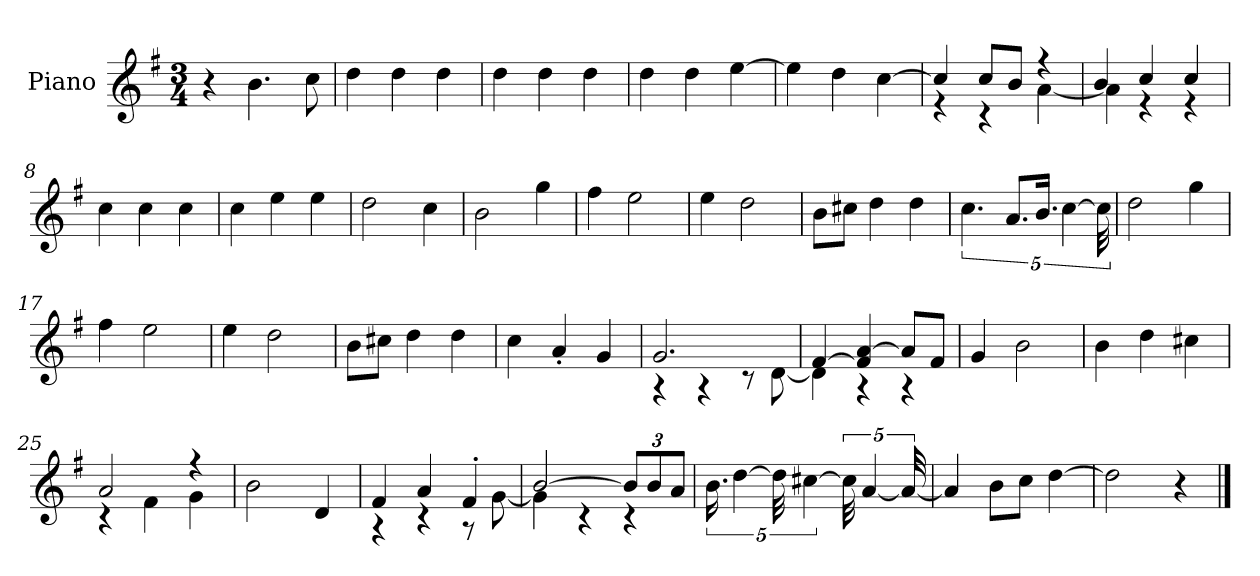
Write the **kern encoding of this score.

**kern
*part1
*staff1
*I"Piano
*I'P-no
*clefG2
*k[f#]
*M3/4
*MM178
=1
4r
4.b\
8cc\
=2
4dd\
4dd\
4dd\
=3
4dd\
4dd\
4dd\
=4
4dd\
4dd\
[4ee\
=5
4ee\]
4dd\
[4cc\
=6
*^
4cc/]	4r
8cc/L	4r
8b/J	.
4r	[4a\
=7	=7
4b/	4a\]
4cc/	4r
4cc/	4r
*v	*v
=8
4cc\
4cc\
4cc\
=9
4cc\
4ee\
4ee\
=10
2dd\
4cc\
!!LO:LB:g=z
=11
2b\
4gg\
=12
4ff#\
2ee\
=13
4ee\
2dd\
=14
8b\L
8cc#X\J
4dd\
4dd\
=15
5.cc\
10.a/L
20.b/Jk
[5cc\
40cc\]
=16
2dd\
4gg\
=17
4ff#\
2ee\
=18
4ee\
2dd\
=19
8b\L
8cc#X\J
4dd\
4dd\
=20
4cc\
4a'/
4g/
=21
*^
2.g/	4r
.	4r
.	8r
.	[8d\
!!LO:LB:g=z	!!
=22	=22
[4f#/	4d\]
4f#/] [4a/	4r
8a/L]	4r
8f#/J	.
*v	*v
=23
4g/
2b\
=24
4b\
4dd\
4cc#X\
=25
*^
2a/	4r
.	4f#\
4r	4g\
*v	*v
=26
2b\
4d/
=27
*^
4f#/	4r
4a/	4r
4f#'/	8r
.	[8g\
=28	=28
[2b/	4g\]
.	4r
*Xbrackettup	*
12b/L]	4r
12b/	.
12a/J	.
*v	*v
=29
*brackettup
20.b\
[5dd\
40dd\]
[5cc#X\
40cc#\]
[5a/
40a/_
=30
4a/]
8b\L
8cc\J
[4dd\
!!LO:LB:g=z
=31
2dd\]
4r
==
*-
